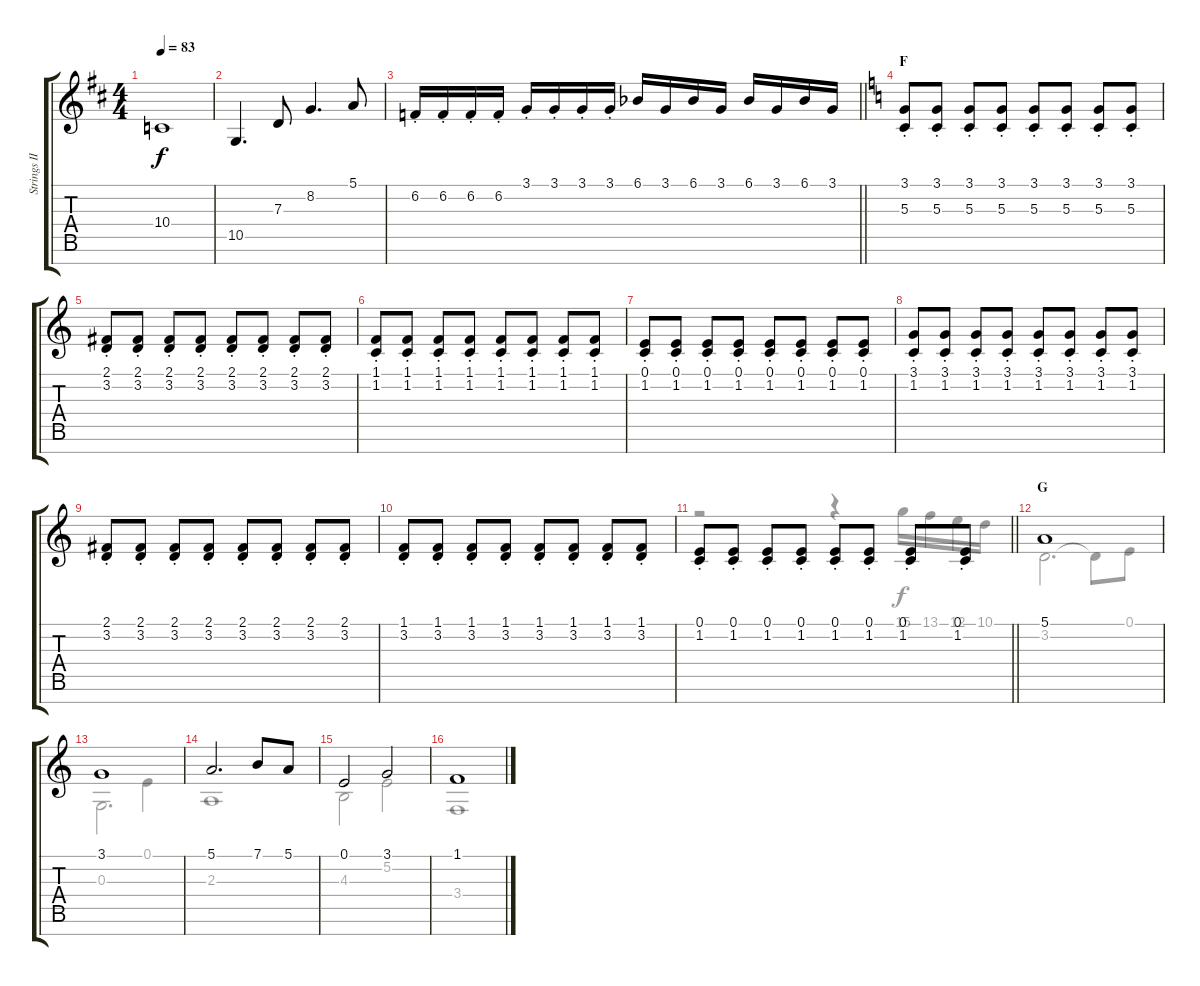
\track ("Strings II" "Strings II") {instrument stringensemble1}
\staff {score tabs}
\tuning (E4 B3 G3 D3 A2 E2 B1) {hide}
\voice
\ts (4 4)
\tempo 83
\clef g2
\ks d
10.4.1{dy f} |
10.5.4{d} 7.3.8 8.2.4{d} 5.1.8 |
\barLineRight lightlight
6.2{st}.16 6.2{st}.16 6.2{st}.16 6.2{st}.16 3.1{st}.16 3.1{st}.16 3.1{st}.16 3.1{st}.16 6.1{acc b}.16 3.1.16 6.1{acc b}.16 3.1.16 6.1{acc b}.16 3.1.16 6.1{acc b}.16 3.1.16 |
\section ("" "F")
\ks c
(3.1{st} 5.3{st}).8 (3.1{st} 5.3{st}).8 (3.1{st} 5.3{st}).8 (3.1{st} 5.3{st}).8 (3.1{st} 5.3{st}).8 (3.1{st} 5.3{st}).8 (3.1{st} 5.3{st}).8 (3.1{st} 5.3{st}).8 |
(2.1{st} 3.2{st}).8 (2.1{st} 3.2{st}).8 (2.1{st} 3.2{st}).8 (2.1{st} 3.2{st}).8 (2.1{st} 3.2{st}).8 (2.1{st} 3.2{st}).8 (2.1{st} 3.2{st}).8 (2.1{st} 3.2{st}).8 |
(1.1{st} 1.2{st}).8 (1.1{st} 1.2{st}).8 (1.1{st} 1.2{st}).8 (1.1{st} 1.2{st}).8 (1.1{st} 1.2{st}).8 (1.1{st} 1.2{st}).8 (1.1{st} 1.2{st}).8 (1.1{st} 1.2{st}).8 |
(0.1{st} 1.2{st}).8 (0.1{st} 1.2{st}).8 (0.1{st} 1.2{st}).8 (0.1{st} 1.2{st}).8 (0.1{st} 1.2{st}).8 (0.1{st} 1.2{st}).8 (0.1{st} 1.2{st}).8 (0.1{st} 1.2{st}).8 |
(3.1{st} 1.2{st}).8 (3.1{st} 1.2{st}).8 (3.1{st} 1.2{st}).8 (3.1{st} 1.2{st}).8 (3.1{st} 1.2{st}).8 (3.1{st} 1.2{st}).8 (3.1{st} 1.2{st}).8 (3.1{st} 1.2{st}).8 |
(2.1{st} 3.2{st}).8 (2.1{st} 3.2{st}).8 (2.1{st} 3.2{st}).8 (2.1{st} 3.2{st}).8 (2.1{st} 3.2{st}).8 (2.1{st} 3.2{st}).8 (2.1{st} 3.2{st}).8 (2.1{st} 3.2{st}).8 |
(1.1{st} 3.2{st}).8 (1.1{st} 3.2{st}).8 (1.1{st} 3.2{st}).8 (1.1{st} 3.2{st}).8 (1.1{st} 3.2{st}).8 (1.1{st} 3.2{st}).8 (1.1{st} 3.2{st}).8 (1.1{st} 3.2{st}).8 |
\barLineRight lightlight
(0.1{st} 1.2{st}).8 (0.1{st} 1.2{st}).8 (0.1{st} 1.2{st}).8 (0.1{st} 1.2{st}).8 (0.1{st} 1.2{st}).8 (0.1{st} 1.2{st}).8 (0.1{st} 1.2{st}).8 (0.1{st} 1.2{st}).8 |
\section ("" "G")
5.1.1 |
3.1.1 |
5.1.2{d} 7.1.8 5.1.8 |
0.1.2 3.1.2 |
1.1.1
\voice
\clef g2
\ottava regular
\simile none
\ks d
|
|
\barLineRight lightlight
|
\ks c
|
|
|
|
|
|
|
\barLineRight lightlight
r.2 r.4 15.1.16 13.1.16 12.1.16 10.1.16 |
3.2.2{d} 3.2{t}.8 0.1.8 |
0.3.2{d} 0.1.4 |
2.3.1 |
4.3.2 5.2.2 |
3.4.1
